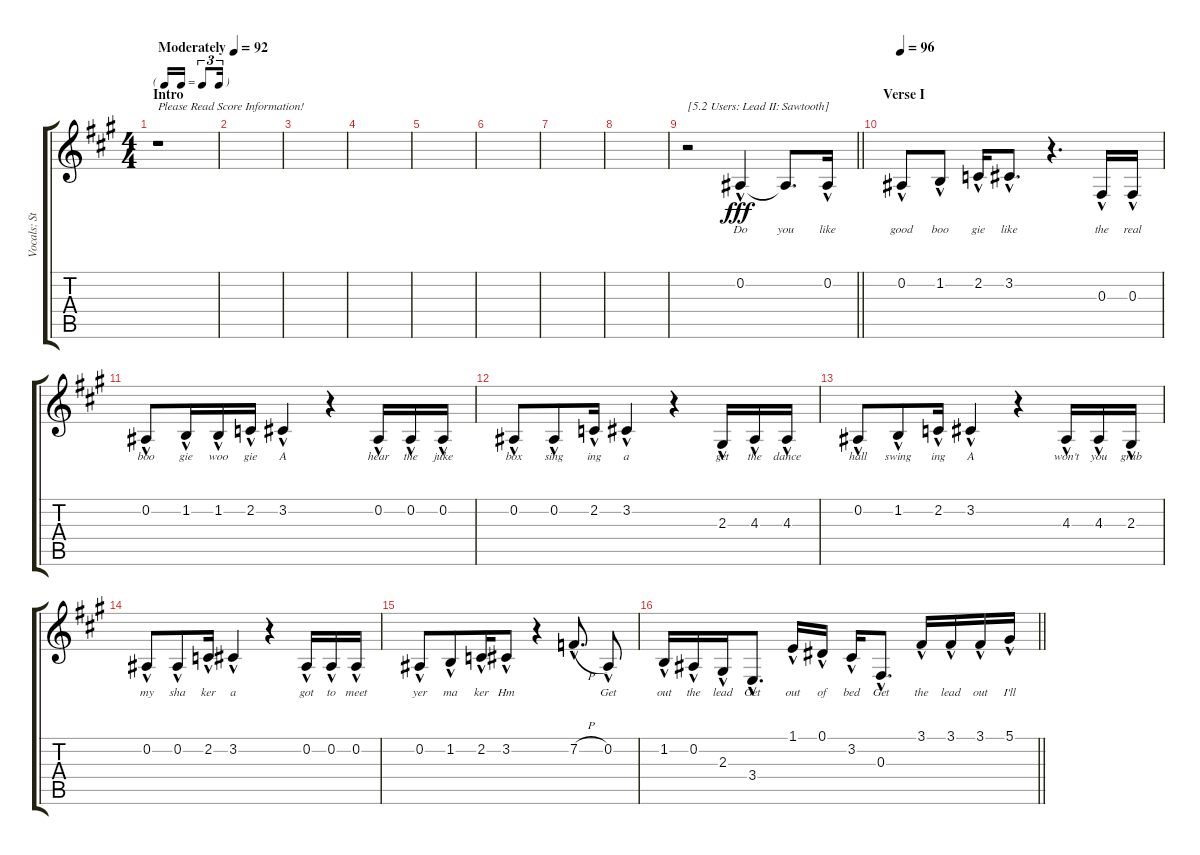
\track ("Vocals: Steven" "Vocals: St") {instrument lead2sawtooth}
\staff {score tabs}
\tuning (Eb4 Bb3 Gb3 Db3 Ab2 Eb2) {hide}
\ts (4 4)
\tf triplet16th
\section ("" "Intro")
\tempo (92 "Moderately")
\clef g2
\ks a
r.1{txt "Please Read Score Information!" dy fff instrument lead2sawtooth} |
|
|
|
|
|
|
|
\barLineRight lightlight
r.2{txt "[5.2 Users: Lead II: Sawtooth]"} 0.2{hac}.4{lyrics (0 "Do") lyrics (1 "") lyrics (2 "") lyrics (3 "") lyrics (4 "")} 0.2{t}.8{d lyrics (0 "you") lyrics (1 "") lyrics (2 "") lyrics (3 "") lyrics (4 "")} 0.2{hac}.16{lyrics (0 "like") lyrics (1 "") lyrics (2 "") lyrics (3 "") lyrics (4 "")} |
\section ("" "Verse I")
\tempo 96
0.2{hac}.8{lyrics (0 "good") lyrics (1 "") lyrics (2 "") lyrics (3 "") lyrics (4 "")} 1.2{hac}.8{lyrics (0 "boo") lyrics (1 "") lyrics (2 "") lyrics (3 "") lyrics (4 "")} 2.2{hac}.16{lyrics (0 "gie") lyrics (1 "") lyrics (2 "") lyrics (3 "") lyrics (4 "")} 3.2{hac}.8{d lyrics (0 "like") lyrics (1 "") lyrics (2 "") lyrics (3 "") lyrics (4 "")} r.4{d} 0.3{hac}.16{lyrics (0 "the") lyrics (1 "") lyrics (2 "") lyrics (3 "") lyrics (4 "")} 0.3{hac}.16{lyrics (0 "real") lyrics (1 "") lyrics (2 "") lyrics (3 "") lyrics (4 "")} |
0.2{hac}.8{lyrics (0 "boo") lyrics (1 "") lyrics (2 "") lyrics (3 "") lyrics (4 "")} 1.2{hac}.16{lyrics (0 "gie") lyrics (1 "") lyrics (2 "") lyrics (3 "") lyrics (4 "")} 1.2{hac}.16{lyrics (0 "woo") lyrics (1 "") lyrics (2 "") lyrics (3 "") lyrics (4 "") beam merge} 2.2{hac}.16{lyrics (0 "gie") lyrics (1 "") lyrics (2 "") lyrics (3 "") lyrics (4 "")} 3.2{hac}.4{lyrics (0 "A") lyrics (1 "") lyrics (2 "") lyrics (3 "") lyrics (4 "")} r.4 0.2{hac}.16{lyrics (0 "hear") lyrics (1 "") lyrics (2 "") lyrics (3 "") lyrics (4 "")} 0.2{hac}.16{lyrics (0 "the") lyrics (1 "") lyrics (2 "") lyrics (3 "") lyrics (4 "")} 0.2{hac}.16{lyrics (0 "juke") lyrics (1 "") lyrics (2 "") lyrics (3 "") lyrics (4 "")} |
0.2{hac}.8{lyrics (0 "box") lyrics (1 "") lyrics (2 "") lyrics (3 "") lyrics (4 "")} 0.2{hac}.8{lyrics (0 "sing") lyrics (1 "") lyrics (2 "") lyrics (3 "") lyrics (4 "") beam merge} 2.2{hac}.16{lyrics (0 "ing") lyrics (1 "") lyrics (2 "") lyrics (3 "") lyrics (4 "")} 3.2{hac}.4{lyrics (0 "a") lyrics (1 "") lyrics (2 "") lyrics (3 "") lyrics (4 "")} r.4 2.3{hac}.16{lyrics (0 "get") lyrics (1 "") lyrics (2 "") lyrics (3 "") lyrics (4 "")} 4.3{hac}.16{lyrics (0 "the") lyrics (1 "") lyrics (2 "") lyrics (3 "") lyrics (4 "")} 4.3{hac}.16{lyrics (0 "dance") lyrics (1 "") lyrics (2 "") lyrics (3 "") lyrics (4 "")} |
0.2{hac}.8{lyrics (0 "hall") lyrics (1 "") lyrics (2 "") lyrics (3 "") lyrics (4 "")} 1.2{hac}.8{lyrics (0 "swing") lyrics (1 "") lyrics (2 "") lyrics (3 "") lyrics (4 "") beam merge} 2.2{hac}.16{lyrics (0 "ing") lyrics (1 "") lyrics (2 "") lyrics (3 "") lyrics (4 "")} 3.2{hac}.4{lyrics (0 "A") lyrics (1 "") lyrics (2 "") lyrics (3 "") lyrics (4 "")} r.4 4.3{hac}.16{lyrics (0 "won't") lyrics (1 "") lyrics (2 "") lyrics (3 "") lyrics (4 "")} 4.3{hac}.16{lyrics (0 "you") lyrics (1 "") lyrics (2 "") lyrics (3 "") lyrics (4 "")} 2.3{hac}.16{lyrics (0 "grab") lyrics (1 "") lyrics (2 "") lyrics (3 "") lyrics (4 "")} |
0.2{hac}.8{lyrics (0 "my") lyrics (1 "") lyrics (2 "") lyrics (3 "") lyrics (4 "")} 0.2{hac}.8{lyrics (0 "sha") lyrics (1 "") lyrics (2 "") lyrics (3 "") lyrics (4 "") beam merge} 2.2{hac}.16{lyrics (0 "ker") lyrics (1 "") lyrics (2 "") lyrics (3 "") lyrics (4 "")} 3.2{hac}.4{lyrics (0 "a") lyrics (1 "") lyrics (2 "") lyrics (3 "") lyrics (4 "")} r.4 0.2{hac}.16{lyrics (0 "got") lyrics (1 "") lyrics (2 "") lyrics (3 "") lyrics (4 "")} 0.2{hac}.16{lyrics (0 "to") lyrics (1 "") lyrics (2 "") lyrics (3 "") lyrics (4 "")} 0.2{hac}.16{lyrics (0 "meet") lyrics (1 "") lyrics (2 "") lyrics (3 "") lyrics (4 "")} |
0.2{hac}.8{lyrics (0 "yer") lyrics (1 "") lyrics (2 "") lyrics (3 "") lyrics (4 "")} 1.2{hac}.8{lyrics (0 "ma") lyrics (1 "") lyrics (2 "") lyrics (3 "") lyrics (4 "") beam merge} 2.2{hac}.16{lyrics (0 "ker") lyrics (1 "") lyrics (2 "") lyrics (3 "") lyrics (4 "")} 3.2{hac}.8{lyrics (0 "Hm") lyrics (1 "") lyrics (2 "") lyrics (3 "") lyrics (4 "")} r.4 7.2{h hac}.8{d lyrics (0 "") lyrics (1 "") lyrics (2 "") lyrics (3 "") lyrics (4 "")} 0.2{hac}.8{lyrics (0 "Get") lyrics (1 "") lyrics (2 "") lyrics (3 "") lyrics (4 "")} |
\barLineRight lightlight
1.2{hac}.16{lyrics (0 "out") lyrics (1 "") lyrics (2 "") lyrics (3 "") lyrics (4 "")} 0.2{hac}.16{lyrics (0 "the") lyrics (1 "") lyrics (2 "") lyrics (3 "") lyrics (4 "")} 2.3{hac}.16{lyrics (0 "lead") lyrics (1 "") lyrics (2 "") lyrics (3 "") lyrics (4 "")} 3.4{hac}.8{d lyrics (0 "Get") lyrics (1 "") lyrics (2 "") lyrics (3 "") lyrics (4 "")} 1.1{hac}.16{lyrics (0 "out") lyrics (1 "") lyrics (2 "") lyrics (3 "") lyrics (4 "")} 0.1{hac}.16{lyrics (0 "of") lyrics (1 "") lyrics (2 "") lyrics (3 "") lyrics (4 "")} 3.2{hac}.16{lyrics (0 "bed") lyrics (1 "") lyrics (2 "") lyrics (3 "") lyrics (4 "")} 0.3{hac}.8{d lyrics (0 "Get") lyrics (1 "") lyrics (2 "") lyrics (3 "") lyrics (4 "")} 3.1{hac}.16{lyrics (0 "the") lyrics (1 "") lyrics (2 "") lyrics (3 "") lyrics (4 "")} 3.1{hac}.16{lyrics (0 "lead") lyrics (1 "") lyrics (2 "") lyrics (3 "") lyrics (4 "")} 3.1{hac}.16{lyrics (0 "out") lyrics (1 "") lyrics (2 "") lyrics (3 "") lyrics (4 "")} 5.1{hac}.16{lyrics (0 "I'll") lyrics (1 "") lyrics (2 "") lyrics (3 "") lyrics (4 "")}
